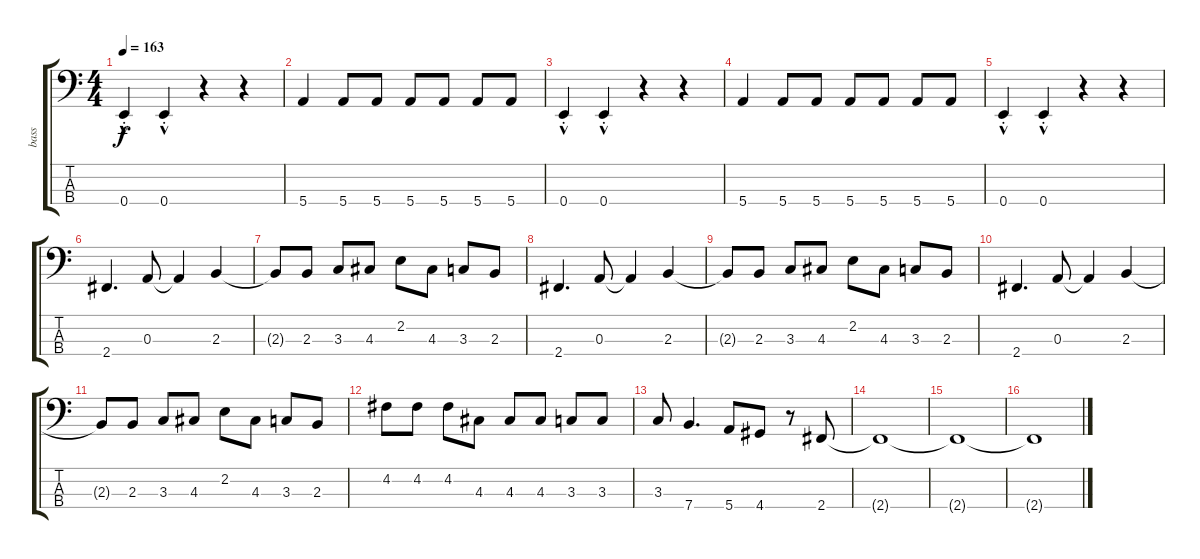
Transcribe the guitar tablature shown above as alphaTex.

\track ("bass" "bass") {instrument electricbasspick}
\staff {score tabs}
\tuning (G2 D2 A1 E1) {hide}
\ts (4 4)
\tempo 163
\clef f4
\ks c
0.4{hac st}.4{dy f} 0.4{hac st}.4 r.4 r.4 |
5.4.4 5.4.8 5.4.8 5.4.8 5.4.8 5.4.8 5.4.8 |
0.4{hac st}.4 0.4{hac st}.4 r.4 r.4 |
5.4.4 5.4.8 5.4.8 5.4.8 5.4.8 5.4.8 5.4.8 |
0.4{hac st}.4 0.4{hac st}.4 r.4 r.4 |
2.4.4{d} 0.3.8 0.3{t}.4 2.3.4 |
2.3{t}.8 2.3.8 3.3.8 4.3.8 2.2.8 4.3.8 3.3.8 2.3.8 |
2.4.4{d} 0.3.8 0.3{t}.4 2.3.4 |
2.3{t}.8 2.3.8 3.3.8 4.3.8 2.2.8 4.3.8 3.3.8 2.3.8 |
2.4.4{d} 0.3.8 0.3{t}.4 2.3.4 |
2.3{t}.8 2.3.8 3.3.8 4.3.8 2.2.8 4.3.8 3.3.8 2.3.8 |
4.2.8 4.2.8 4.2.8 4.3.8 4.3.8 4.3.8 3.3.8 3.3.8 |
3.3.8 7.4.4{d} 5.4.8 4.4.8 r.8 2.4.8 |
2.4{t}.1 |
2.4{t}.1 |
2.4{t}.1
